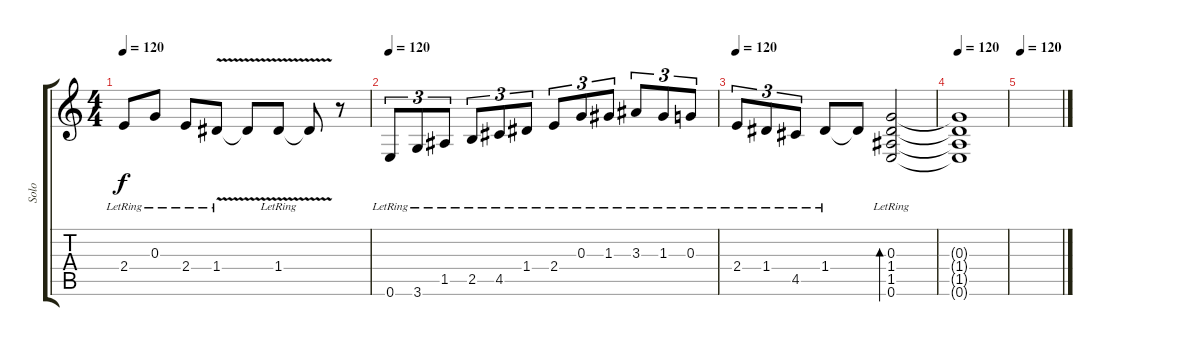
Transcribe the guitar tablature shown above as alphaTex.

\track ("Solo" "Solo") {instrument acousticguitarsteel}
\staff {score tabs}
\tuning (E4 B3 G3 D3 A2 E2) {hide}
\ts (4 4)
\tempo 120
\clef g2
\ks c
2.4{lr}.8{dy f} 0.3{lr}.8 2.4{lr}.8 1.4{v lr}.8 1.4{t}.8 1.4{v lr}.8 1.4{t}.8 r.8 |
\tempo 120
0.6{lr}.8{tu (3 2)} 3.6{lr}.8{tu (3 2)} 1.5{lr}.8{tu (3 2)} 2.5{lr}.8{tu (3 2)} 4.5{lr}.8{tu (3 2)} 1.4{lr}.8{tu (3 2)} 2.4{lr}.8{tu (3 2)} 0.3{lr}.8{tu (3 2)} 1.3{lr}.8{tu (3 2)} 3.3{lr}.8{tu (3 2)} 1.3{lr}.8{tu (3 2)} 0.3{lr}.8{tu (3 2)} |
\tempo 120
2.4{lr}.8{tu (3 2)} 1.4{lr}.8{tu (3 2)} 4.5{lr}.8{tu (3 2)} 1.4{lr}.8 1.4{t}.8 (0.3{lr} 1.4{lr} 1.5{lr} 0.6{lr}).2{bd 240} |
\tempo 120
(0.3{t} 1.4{t} 1.5{t} 0.6{t}).1 |
\tempo 120
